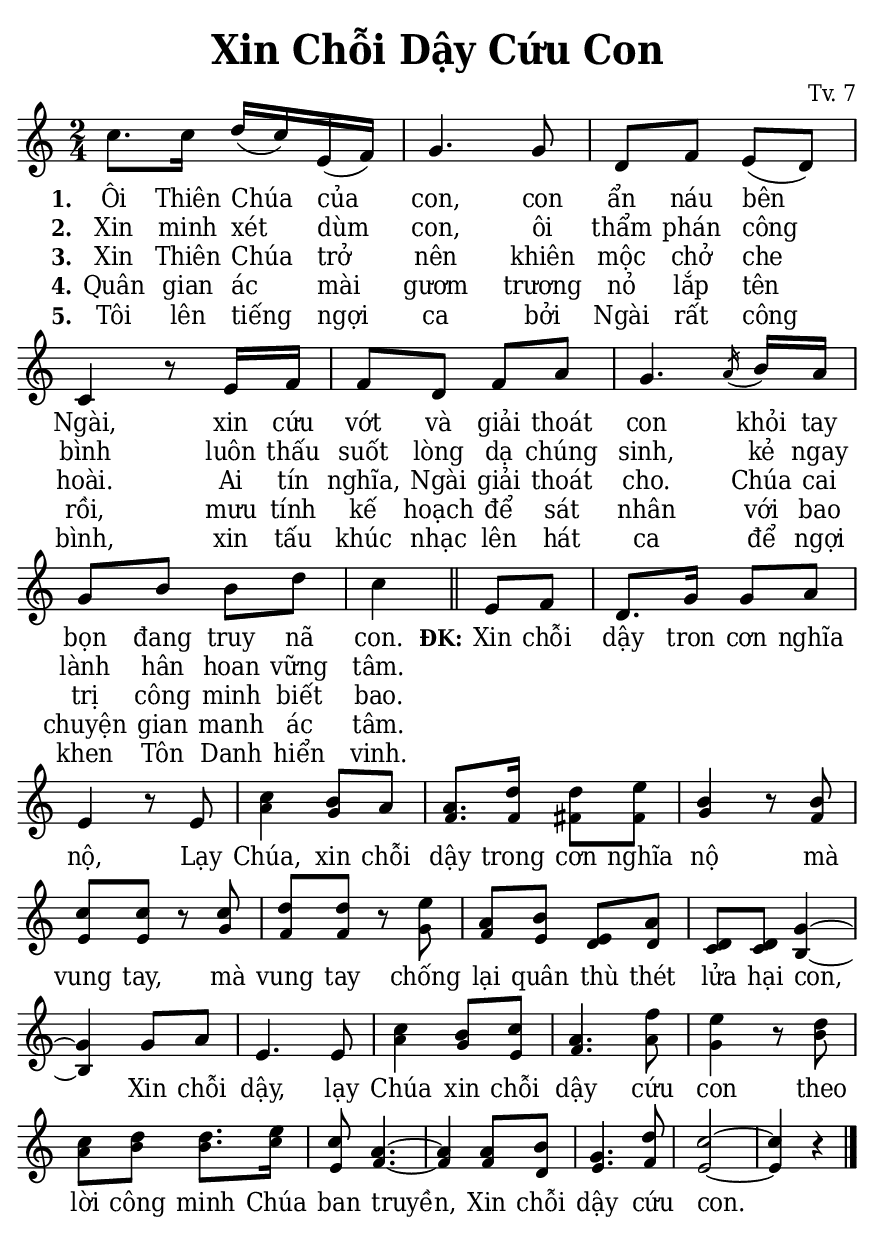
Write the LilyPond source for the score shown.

% Cài đặt chung\
\version "2.22.1"
\include "english.ly"

\header {
  title = \markup { \fontsize #1 "Xin Chỗi Dậy Cứu Con" }
  composer = "Tv. 7"
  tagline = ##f
}

% Nhạc phiên khúc
nhacPhienKhucSop = \relative c'' {
  c8. c16 d (c) e, (f) |
  g4. g8 |
  d8 f e (d) |
  c4 r8 e16 f |
  f8 d f a |
  g4. \slashedGrace { a16 ( } b) a |
  g8 b b d |
  c4 \bar "||"
  
  e,8 f |
  d8. g16 g8 a |
  e4 r8 e |
  c'4 b8 a |
  a8. d16 d8 e |
  b4 r8 b |
  c c r c |
  d d r e |
  a, b e, a |
  d, d g4 ~ |
  g g8 a |
  e4. e8 |
  c'4 b8 c |
  a4. f'8 |
  e4 r8 d |
  c d d8. e16 |
  c8 a4. ~ |
  a4 a8 b |
  g4. d'8 |
  c2 ~ |
  c4 r \bar "|."
}

nhacPhienKhucAlto = \relative c'' {
  R2*7
  r4
  e,8 f |
  d8. g16 g8 a |
  e4 r8 e |
  a4 g8 a |
  f8. f16 fs8 fs |
  g4 r8 f |
  e e r g |
  f f r g |
  f e d d |
  c c b4 ~ |
  b g'8 a |
  e4. e8 |
  a4 g8 e |
  f4. a8 |
  g4 r8 b |
  a b b8. c16 |
  e,8 f4. ~ |
  f4 f8 d |
  e4. f8 |
  e2 ~ |
  e4 r
}

% Lời phiên khúc
loiPhienKhucSop = \lyrics {
  <<
    {
      \set stanza = "1."
      Ôi Thiên Chúa của con,
      con ẩn náu bên Ngài,
      xin cứu vớt và giải thoát con
      khỏi tay bọn đang truy nã con.
    }
    \new Lyrics {
	    \set associatedVoice = "beSop"
	    \set stanza = "2."
	    Xin minh xét dùm con,
	    ôi thẩm phán công bình
	    luôn thấu suốt lòng dạ chúng sinh,
	    kẻ ngay lành hân hoan vững tâm.
    }
    \new Lyrics {
	    \set associatedVoice = "beSop"
	    \set stanza = "3."
	    Xin Thiên Chúa trở nên khiên mộc chở che hoài.
	    Ai tín nghĩa, Ngài giải thoát cho.
	    Chúa cai trị công minh biết bao.
    }
    \new Lyrics {
	    \set associatedVoice = "beSop"
	    \set stanza = "4."
	    Quân gian ác mài gươm trương nỏ lắp tên rồi,
	    mưu tính kế hoạch để sát nhân
	    với bao chuyện gian manh ác tâm.
    }
    \new Lyrics {
	    \set associatedVoice = "beSop"
	    \set stanza = "5."
	    Tôi lên tiếng ngợi ca bởi Ngài rất công bình,
	    xin tấu khúc nhạc lên hát ca
	    để ngợi khen Tôn Danh hiển vinh.
    }
  >>
  \set stanza = "ĐK:"
  Xin chỗi dậy tron cơn nghĩa nộ,
  Lạy Chúa, xin chỗi dậy trong cơn nghĩa nộ mà vung tay,
  mà vung tay chống lại quân thù thét lửa hại con,
  Xin chỗi dậy, lạy Chúa xin chỗi dậy cứu con
  theo lời công minh Chúa ban truyền,
  Xin chỗi dậy cứu con.
}

% Dàn trang
\paper {
  #(set-paper-size "a5")
  top-margin = 3\mm
  bottom-margin = 3\mm
  left-margin = 3\mm
  right-margin = 3\mm
  indent = #0
  #(define fonts
	 (make-pango-font-tree "Deja Vu Serif Condensed"
	 		       "Deja Vu Serif Condensed"
			       "Deja Vu Serif Condensed"
			       (/ 20 20)))
  print-page-number = ##f
  page-count = 1
}

TongNhip = {
  \key c \major \time 2/4
  \set Timing.beamExceptions = #'()
  \set Timing.baseMoment = #(ly:make-moment 1/4)
}

% Đổi kích thước nốt cho bè phụ
notBePhu =
#(define-music-function (font-size music) (number? ly:music?)
   (for-some-music
     (lambda (m)
       (if (music-is-of-type? m 'rhythmic-event)
           (begin
             (set! (ly:music-property m 'tweaks)
                   (cons `(font-size . ,font-size)
                         (ly:music-property m 'tweaks)))
             #t)
           #f))
     music)
   music)

\score {
  \new ChoirStaff <<
    \new Staff \with {
        \consists "Merge_rests_engraver"
        printPartCombineTexts = ##f
      }
      <<
      \new Voice \TongNhip \partCombine 
        \nhacPhienKhucSop
        \notBePhu -1 { \nhacPhienKhucAlto }
      \new NullVoice = beSop \nhacPhienKhucSop
      \new Lyrics \lyricsto beSop \loiPhienKhucSop
      >>
  >>
  \layout {
    \override Lyrics.LyricSpace.minimum-distance = #1
    \override Score.BarNumber.break-visibility = ##(#f #f #f)
    \override Score.SpacingSpanner.uniform-stretching = ##t
  } 
}
